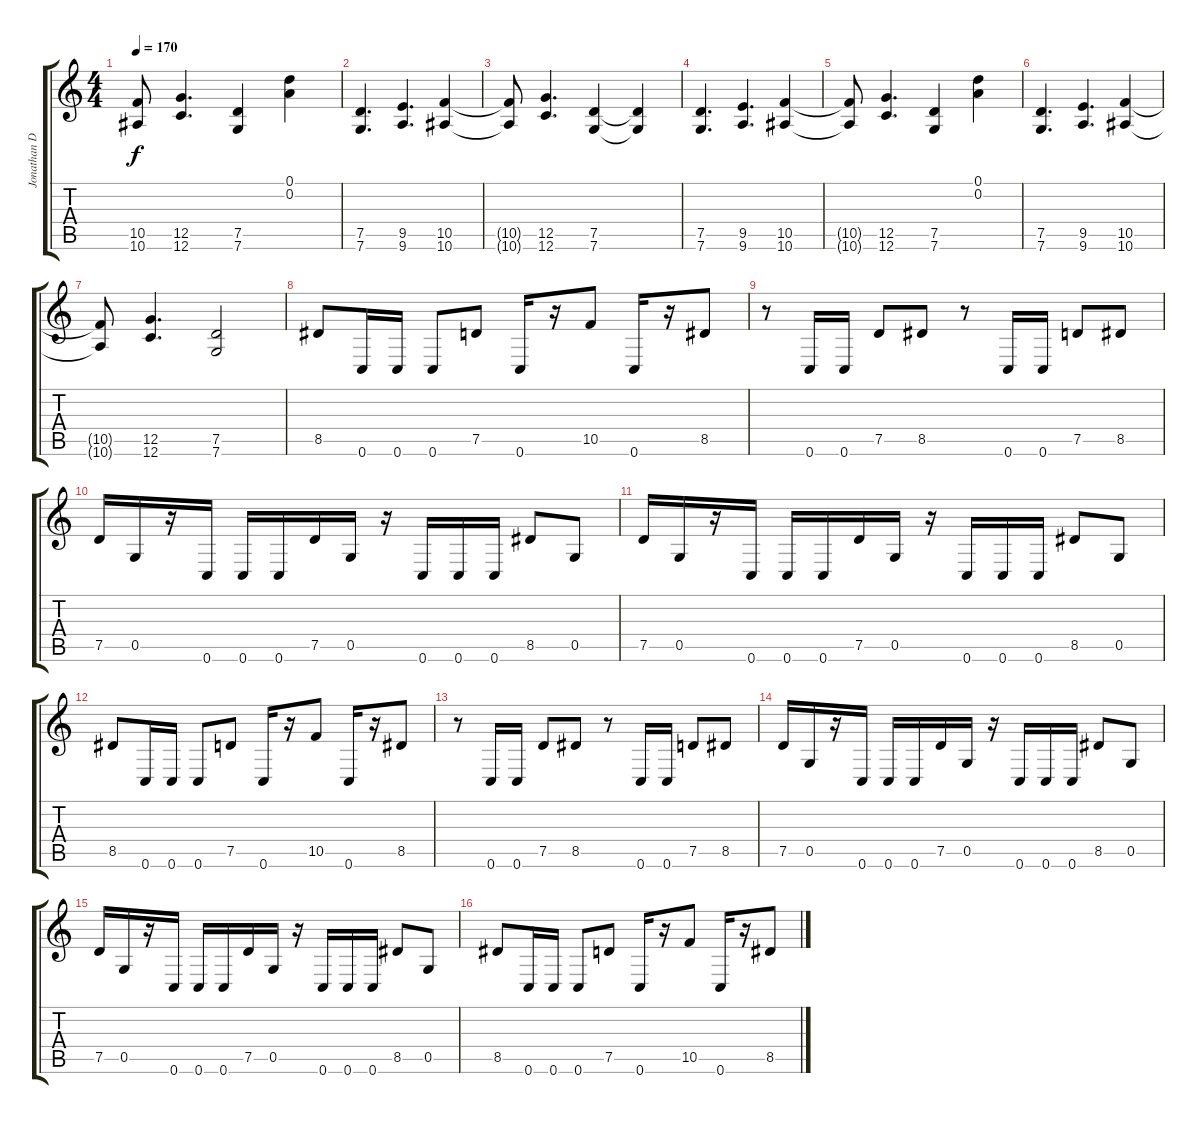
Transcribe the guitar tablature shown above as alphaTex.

\track ("Jonathan Donias" "Jonathan D") {instrument distortionguitar}
\staff {score tabs}
\tuning (D4 A3 F3 C3 G2 C2) {hide}
\ts (4 4)
\tempo 170
\clef g2
\ks c
(10.5{t} 10.6{t}).8{dy f} (12.5 12.6).4{d} (7.5 7.6).4 (0.1 0.2).4 |
(7.5 7.6).4{d} (9.5 9.6).4{d} (10.5 10.6).4 |
(10.5{t} 10.6{t}).8 (12.5 12.6).4{d} (7.5 7.6).4 (7.5{t} 7.6{t}).4 |
(7.5 7.6).4{d} (9.5 9.6).4{d} (10.5 10.6).4 |
(10.5{t} 10.6{t}).8 (12.5 12.6).4{d} (7.5 7.6).4 (0.1 0.2).4 |
(7.5 7.6).4{d} (9.5 9.6).4{d} (10.5 10.6).4 |
(10.5{t} 10.6{t}).8 (12.5 12.6).4{d} (7.5 7.6).2 |
8.5.8 0.6.16 0.6.16 0.6.8 7.5.8 0.6.16 r.16 10.5.8 0.6.16 r.16 8.5.8 |
r.8 0.6.16 0.6.16 7.5.8 8.5.8 r.8 0.6.16 0.6.16 7.5.8 8.5.8 |
7.5.16 0.5.16 r.16 0.6.16 0.6.16 0.6.16 7.5.16 0.5.16 r.16 0.6.16 0.6.16 0.6.16 8.5.8 0.5.8 |
7.5.16 0.5.16 r.16 0.6.16 0.6.16 0.6.16 7.5.16 0.5.16 r.16 0.6.16 0.6.16 0.6.16 8.5.8 0.5.8 |
8.5.8 0.6.16 0.6.16 0.6.8 7.5.8 0.6.16 r.16 10.5.8 0.6.16 r.16 8.5.8 |
r.8 0.6.16 0.6.16 7.5.8 8.5.8 r.8 0.6.16 0.6.16 7.5.8 8.5.8 |
7.5.16 0.5.16 r.16 0.6.16 0.6.16 0.6.16 7.5.16 0.5.16 r.16 0.6.16 0.6.16 0.6.16 8.5.8 0.5.8 |
7.5.16 0.5.16 r.16 0.6.16 0.6.16 0.6.16 7.5.16 0.5.16 r.16 0.6.16 0.6.16 0.6.16 8.5.8 0.5.8 |
8.5.8 0.6.16 0.6.16 0.6.8 7.5.8 0.6.16 r.16 10.5.8 0.6.16 r.16 8.5.8
